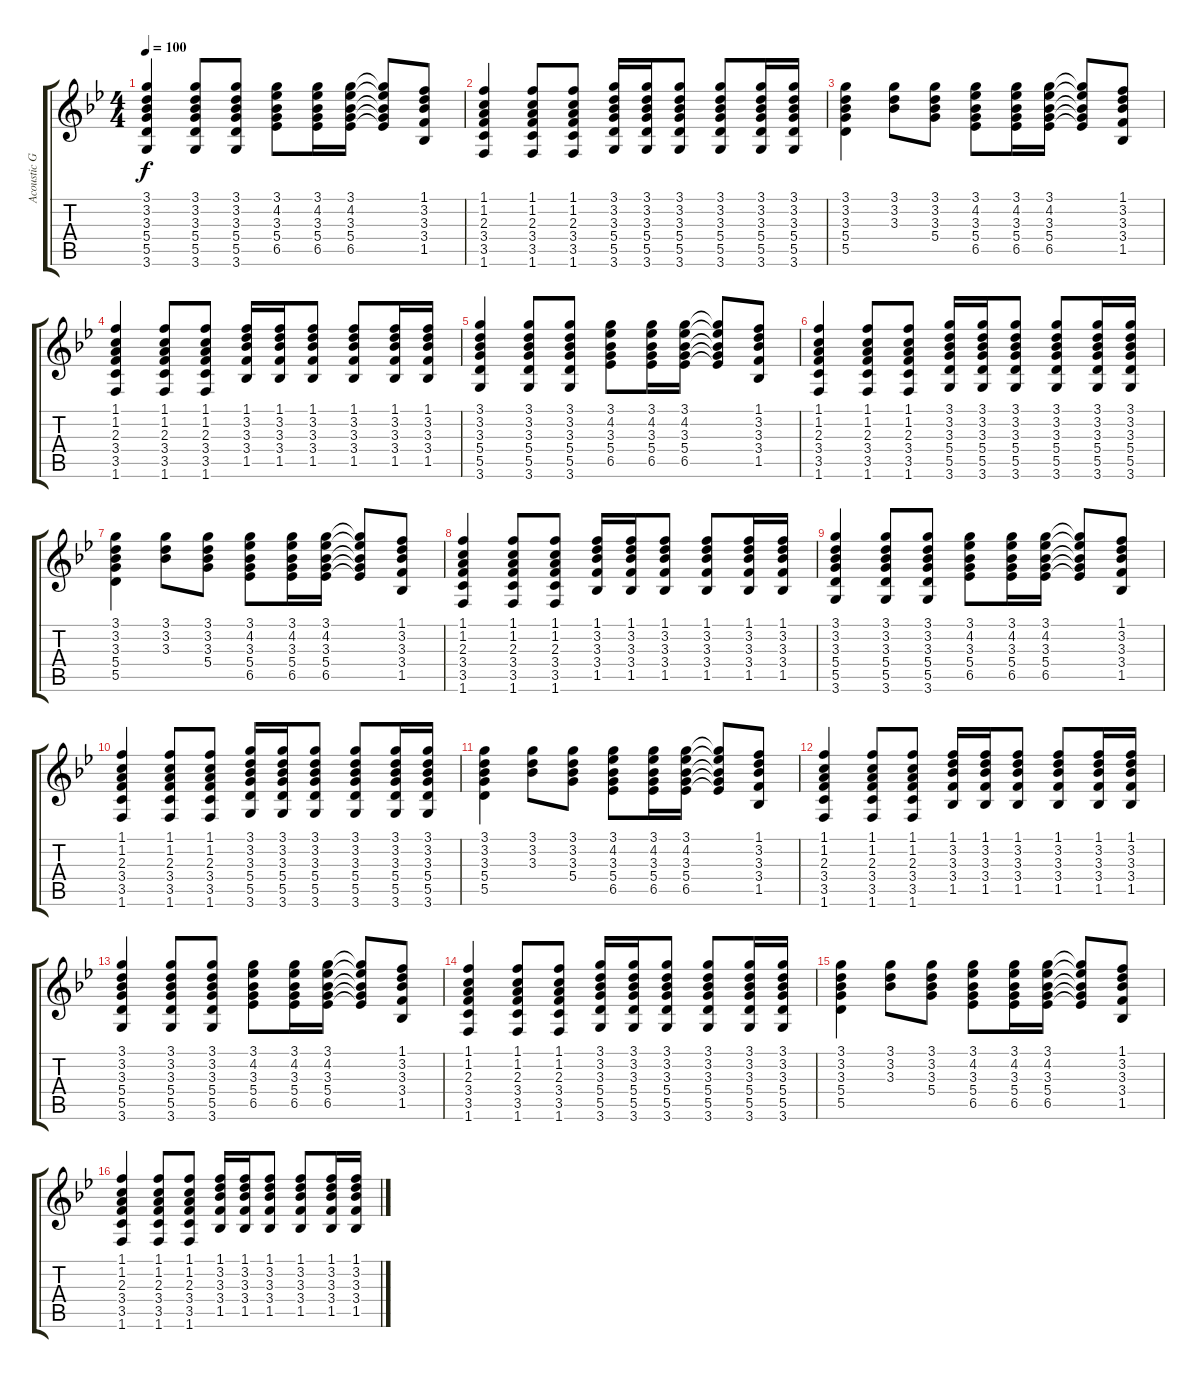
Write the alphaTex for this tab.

\track ("Acoustic Guitar" "Acoustic G") {instrument acousticguitarsteel}
\staff {score tabs}
\tuning (E4 B3 G3 D3 A2 E2) {hide}
\ts (4 4)
\tempo 100
\clef g2
\ks gminor
(3.1 3.2 3.3 5.4 5.5 3.6).4{dy f} (3.1 3.2 3.3 5.4 5.5 3.6).8 (3.1 3.2 3.3 5.4 5.5 3.6).8 (3.1 4.2 3.3 5.4 6.5).8 (3.1 4.2 3.3 5.4 6.5).16 (3.1 4.2 3.3 5.4 6.5).16 (3.1{t} 4.2{t} 3.3{t} 5.4{t} 6.5{t}).8 (1.1 3.2 3.3 3.4 1.5).8 |
(1.1 1.2 2.3 3.4 3.5 1.6).4 (1.1 1.2 2.3 3.4 3.5 1.6).8 (1.1 1.2 2.3 3.4 3.5 1.6).8 (3.1 3.2 3.3 5.4 5.5 3.6).16 (3.1 3.2 3.3 5.4 5.5 3.6).16 (3.1 3.2 3.3 5.4 5.5 3.6).8 (3.1 3.2 3.3 5.4 5.5 3.6).8 (3.1 3.2 3.3 5.4 5.5 3.6).16 (3.1 3.2 3.3 5.4 5.5 3.6).16 |
(3.1 3.2 3.3 5.4 5.5).4 (3.1 3.2 3.3).8 (3.1 3.2 3.3 5.4).8 (3.1 4.2 3.3 5.4 6.5).8 (3.1 4.2 3.3 5.4 6.5).16 (3.1 4.2 3.3 5.4 6.5).16 (3.1{t} 4.2{t} 3.3{t} 5.4{t} 6.5{t}).8 (1.1 3.2 3.3 3.4 1.5).8 |
(1.1 1.2 2.3 3.4 3.5 1.6).4 (1.1 1.2 2.3 3.4 3.5 1.6).8 (1.1 1.2 2.3 3.4 3.5 1.6).8 (1.1 3.2 3.3 3.4 1.5).16 (1.1 3.2 3.3 3.4 1.5).16 (1.1 3.2 3.3 3.4 1.5).8 (1.1 3.2 3.3 3.4 1.5).8 (1.1 3.2 3.3 3.4 1.5).16 (1.1 3.2 3.3 3.4 1.5).16 |
(3.1 3.2 3.3 5.4 5.5 3.6).4 (3.1 3.2 3.3 5.4 5.5 3.6).8 (3.1 3.2 3.3 5.4 5.5 3.6).8 (3.1 4.2 3.3 5.4 6.5).8 (3.1 4.2 3.3 5.4 6.5).16 (3.1 4.2 3.3 5.4 6.5).16 (3.1{t} 4.2{t} 3.3{t} 5.4{t} 6.5{t}).8 (1.1 3.2 3.3 3.4 1.5).8 |
(1.1 1.2 2.3 3.4 3.5 1.6).4 (1.1 1.2 2.3 3.4 3.5 1.6).8 (1.1 1.2 2.3 3.4 3.5 1.6).8 (3.1 3.2 3.3 5.4 5.5 3.6).16 (3.1 3.2 3.3 5.4 5.5 3.6).16 (3.1 3.2 3.3 5.4 5.5 3.6).8 (3.1 3.2 3.3 5.4 5.5 3.6).8 (3.1 3.2 3.3 5.4 5.5 3.6).16 (3.1 3.2 3.3 5.4 5.5 3.6).16 |
(3.1 3.2 3.3 5.4 5.5).4 (3.1 3.2 3.3).8 (3.1 3.2 3.3 5.4).8 (3.1 4.2 3.3 5.4 6.5).8 (3.1 4.2 3.3 5.4 6.5).16 (3.1 4.2 3.3 5.4 6.5).16 (3.1{t} 4.2{t} 3.3{t} 5.4{t} 6.5{t}).8 (1.1 3.2 3.3 3.4 1.5).8 |
(1.1 1.2 2.3 3.4 3.5 1.6).4 (1.1 1.2 2.3 3.4 3.5 1.6).8 (1.1 1.2 2.3 3.4 3.5 1.6).8 (1.1 3.2 3.3 3.4 1.5).16 (1.1 3.2 3.3 3.4 1.5).16 (1.1 3.2 3.3 3.4 1.5).8 (1.1 3.2 3.3 3.4 1.5).8 (1.1 3.2 3.3 3.4 1.5).16 (1.1 3.2 3.3 3.4 1.5).16 |
(3.1 3.2 3.3 5.4 5.5 3.6).4 (3.1 3.2 3.3 5.4 5.5 3.6).8 (3.1 3.2 3.3 5.4 5.5 3.6).8 (3.1 4.2 3.3 5.4 6.5).8 (3.1 4.2 3.3 5.4 6.5).16 (3.1 4.2 3.3 5.4 6.5).16 (3.1{t} 4.2{t} 3.3{t} 5.4{t} 6.5{t}).8 (1.1 3.2 3.3 3.4 1.5).8 |
(1.1 1.2 2.3 3.4 3.5 1.6).4 (1.1 1.2 2.3 3.4 3.5 1.6).8 (1.1 1.2 2.3 3.4 3.5 1.6).8 (3.1 3.2 3.3 5.4 5.5 3.6).16 (3.1 3.2 3.3 5.4 5.5 3.6).16 (3.1 3.2 3.3 5.4 5.5 3.6).8 (3.1 3.2 3.3 5.4 5.5 3.6).8 (3.1 3.2 3.3 5.4 5.5 3.6).16 (3.1 3.2 3.3 5.4 5.5 3.6).16 |
(3.1 3.2 3.3 5.4 5.5).4 (3.1 3.2 3.3).8 (3.1 3.2 3.3 5.4).8 (3.1 4.2 3.3 5.4 6.5).8 (3.1 4.2 3.3 5.4 6.5).16 (3.1 4.2 3.3 5.4 6.5).16 (3.1{t} 4.2{t} 3.3{t} 5.4{t} 6.5{t}).8 (1.1 3.2 3.3 3.4 1.5).8 |
(1.1 1.2 2.3 3.4 3.5 1.6).4 (1.1 1.2 2.3 3.4 3.5 1.6).8 (1.1 1.2 2.3 3.4 3.5 1.6).8 (1.1 3.2 3.3 3.4 1.5).16 (1.1 3.2 3.3 3.4 1.5).16 (1.1 3.2 3.3 3.4 1.5).8 (1.1 3.2 3.3 3.4 1.5).8 (1.1 3.2 3.3 3.4 1.5).16 (1.1 3.2 3.3 3.4 1.5).16 |
(3.1 3.2 3.3 5.4 5.5 3.6).4 (3.1 3.2 3.3 5.4 5.5 3.6).8 (3.1 3.2 3.3 5.4 5.5 3.6).8 (3.1 4.2 3.3 5.4 6.5).8 (3.1 4.2 3.3 5.4 6.5).16 (3.1 4.2 3.3 5.4 6.5).16 (3.1{t} 4.2{t} 3.3{t} 5.4{t} 6.5{t}).8 (1.1 3.2 3.3 3.4 1.5).8 |
(1.1 1.2 2.3 3.4 3.5 1.6).4 (1.1 1.2 2.3 3.4 3.5 1.6).8 (1.1 1.2 2.3 3.4 3.5 1.6).8 (3.1 3.2 3.3 5.4 5.5 3.6).16 (3.1 3.2 3.3 5.4 5.5 3.6).16 (3.1 3.2 3.3 5.4 5.5 3.6).8 (3.1 3.2 3.3 5.4 5.5 3.6).8 (3.1 3.2 3.3 5.4 5.5 3.6).16 (3.1 3.2 3.3 5.4 5.5 3.6).16 |
(3.1 3.2 3.3 5.4 5.5).4 (3.1 3.2 3.3).8 (3.1 3.2 3.3 5.4).8 (3.1 4.2 3.3 5.4 6.5).8 (3.1 4.2 3.3 5.4 6.5).16 (3.1 4.2 3.3 5.4 6.5).16 (3.1{t} 4.2{t} 3.3{t} 5.4{t} 6.5{t}).8 (1.1 3.2 3.3 3.4 1.5).8 |
(1.1 1.2 2.3 3.4 3.5 1.6).4 (1.1 1.2 2.3 3.4 3.5 1.6).8 (1.1 1.2 2.3 3.4 3.5 1.6).8 (1.1 3.2 3.3 3.4 1.5).16 (1.1 3.2 3.3 3.4 1.5).16 (1.1 3.2 3.3 3.4 1.5).8 (1.1 3.2 3.3 3.4 1.5).8 (1.1 3.2 3.3 3.4 1.5).16 (1.1 3.2 3.3 3.4 1.5).16
